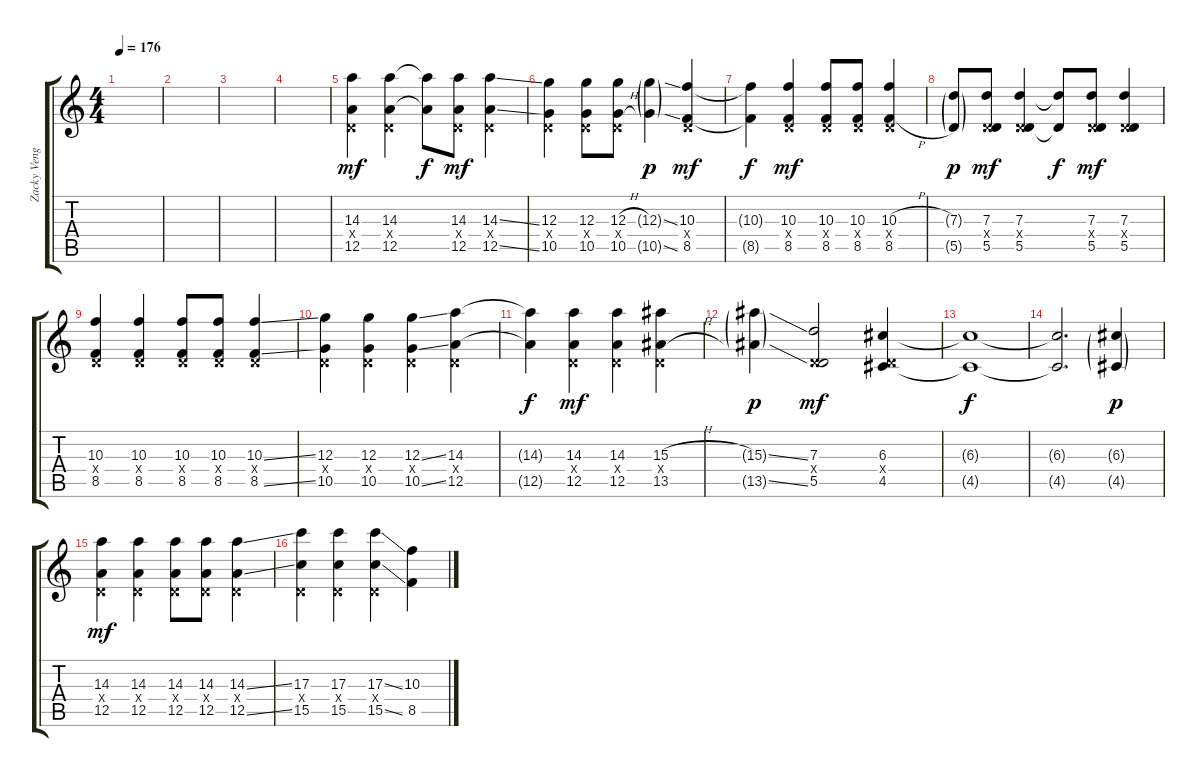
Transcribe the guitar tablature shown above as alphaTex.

\track ("Zacky Vengeance" "Zacky Veng") {instrument distortionguitar}
\staff {score tabs}
\tuning (E4 B3 G3 D3 A2 D2) {hide}
\ts (4 4)
\tempo 176
\clef g2
\ks c
|
|
|
|
(14.3 0.4{x} 12.5).4{dy mf} (14.3 0.4{x} 12.5).4 (14.3{t} 12.5{t}).8{dy f} (14.3 0.4{x} 12.5).8{dy mf} (14.3{ss} 0.4{x} 12.5{ss}).4 |
(12.3 0.4{x} 10.5).4 (12.3 0.4{x} 10.5).8 (12.3{h} 0.4{x} 10.5{h}).8 (12.3{ss g} 10.5{ss g}).4{dy p} (10.3 0.4{x} 8.5).4{dy mf} |
(10.3{t} 8.5{t}).4{dy f} (10.3 0.4{x} 8.5).4{dy mf} (10.3 0.4{x} 8.5).8 (10.3 0.4{x} 8.5).8 (10.3{h} 0.4{x} 8.5{h}).4 |
(7.3{g} 5.5{g}).8{dy p} (7.3 0.4{x} 5.5).8{dy mf} (7.3 0.4{x} 5.5).4 (7.3{t} 5.5{t}).8{dy f} (7.3 0.4{x} 5.5).8{dy mf} (7.3 0.4{x} 5.5).4 |
(10.3 0.4{x} 8.5).4 (10.3 0.4{x} 8.5).4 (10.3 0.4{x} 8.5).8 (10.3 0.4{x} 8.5).8 (10.3{ss} 0.4{x} 8.5{ss}).4 |
(12.3 0.4{x} 10.5).4 (12.3 0.4{x} 10.5).4 (12.3{ss} 0.4{x} 10.5{ss}).4 (14.3 0.4{x} 12.5).4 |
(14.3{t} 12.5{t}).4{dy f} (14.3 0.4{x} 12.5).4{dy mf} (14.3 0.4{x} 12.5).4 (15.3{h} 0.4{x} 13.5{h}).4 |
(15.3{ss g} 13.5{ss g}).4{dy p} (7.3 0.4{x} 5.5).2{dy mf} (6.3 0.4{x} 4.5).4 |
(6.3{t} 4.5{t}).1{dy f} |
(6.3{t} 4.5{t}).2{d} (6.3{g} 4.5{g}).4{dy p} |
(14.3 0.4{x} 12.5).4{dy mf} (14.3 0.4{x} 12.5).4 (14.3 0.4{x} 12.5).8 (14.3 0.4{x} 12.5).8 (14.3{ss} 0.4{x} 12.5{ss}).4 |
(17.3 0.4{x} 15.5).4 (17.3 0.4{x} 15.5).4 (17.3{ss} 0.4{x} 15.5{ss}).4 (10.3 8.5).4
